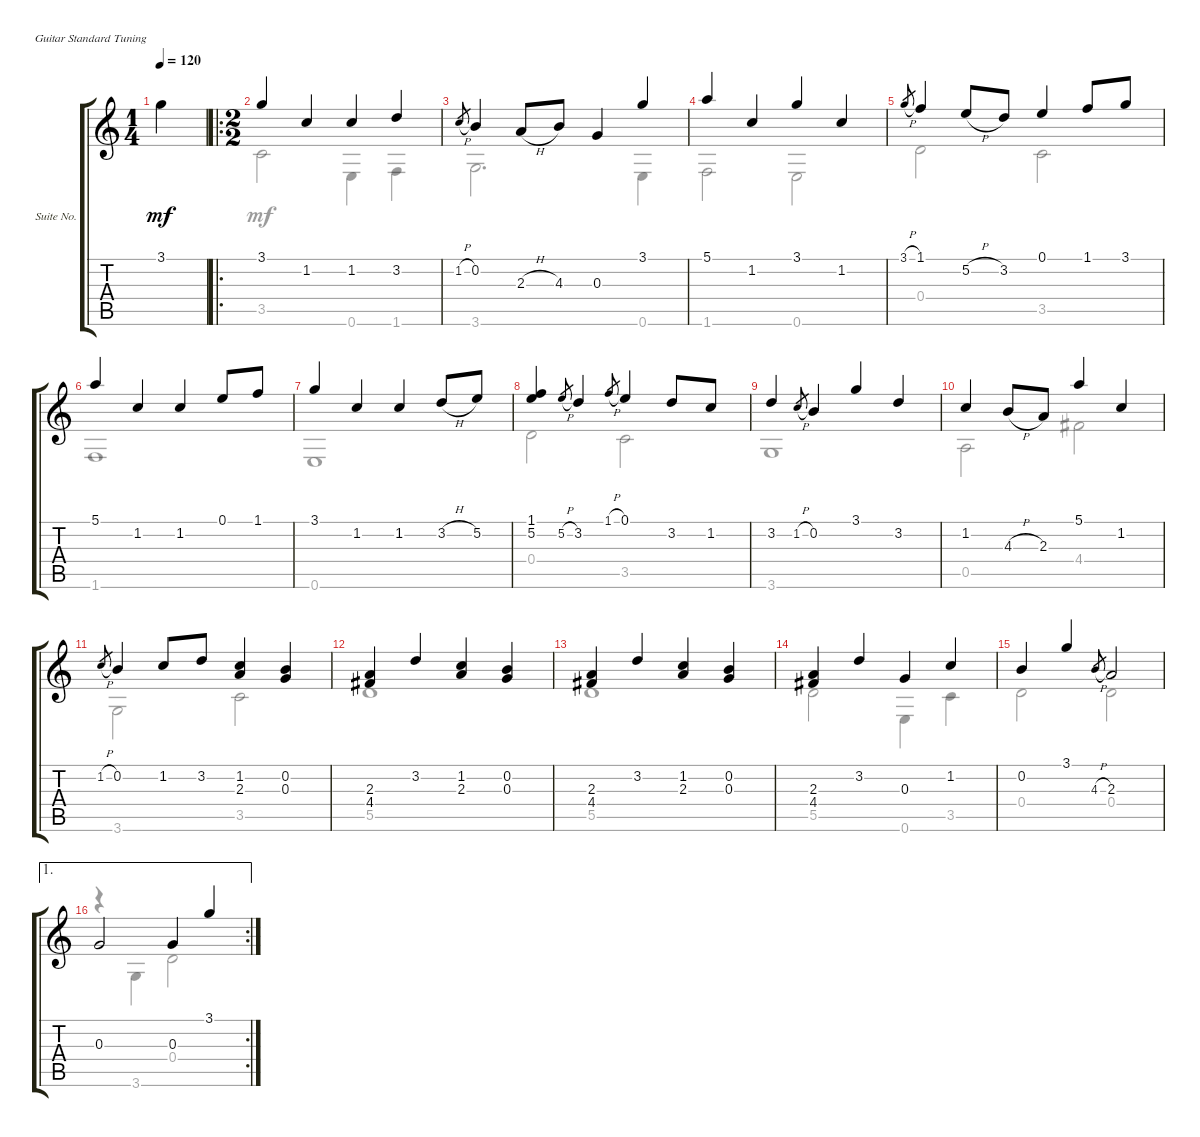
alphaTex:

\bracketExtendMode groupsimilarinstruments
\firstSystemTrackNameOrientation horizontal
\otherSystemsTrackNameOrientation horizontal
\track ("Suite No. 9 In C (D9) - 4. Bourree" "Suite No. ") {instrument acousticguitarnylon}
\staff {score tabs}
\tuning (E4 B3 G3 D3 A2 E2)
\voice
\ts (1 4)
\tempo 120
\clef g2
\ks c
3.1.4{dy mf instrument acousticguitarnylon} |
\ro
\ts (2 2)
3.1.4 1.2.4 1.2.4 3.2.4 |
1.2{h}.8{gr} 0.2.4 2.3{h}.8 4.3.8 0.3.4 3.1.4 |
5.1.4 1.2.4 3.1.4 1.2.4 |
3.1{h}.8{gr} 1.1.4 5.2{h}.8 3.2.8 0.1.4 1.1.8 3.1.8 |
5.1.4 1.2.4 1.2.4 0.1.8 1.1.8 |
3.1.4 1.2.4 1.2.4 3.2{h}.8 5.2.8 |
(1.1 5.2).4 5.2{h}.8{gr} 3.2.4 1.1{h}.8{gr} 0.1.4 3.2.8 1.2.8 |
3.2.4 1.2{h}.8{gr} 0.2.4 3.1.4 3.2.4 |
1.2.4 4.3{h}.8 2.3.8 5.1.4 1.2.4 |
1.2{h}.8{gr} 0.2.4 1.2.8 3.2.8 (1.2 2.3).4 (0.2 0.3).4 |
(2.3 4.4).4 3.2.4 (1.2 2.3).4 (0.2 0.3).4 |
(2.3 4.4).4 3.2.4 (1.2 2.3).4 (0.2 0.3).4 |
(2.3 4.4).4 3.2.4 0.3.4 1.2.4 |
0.2.4 3.1.4 4.3{h}.8{gr} 2.3.2 |
\ae 1
\rc 2
0.3.2 0.3.4 3.1.4
\voice
\clef g2
\ottava regular
\simile none
\ks c
|
3.5.2 0.6.4 1.6.4 |
3.6.2{d} 0.6.4 |
1.6.2 0.6.2 |
0.4.2 3.5.2 |
1.6.1 |
0.6.1 |
0.4.2 3.5.2 |
3.6.1 |
0.5.2 4.4.2 |
3.6.2 3.5.2 |
5.5.1 |
5.5.1 |
5.5.2 0.6.4 3.5.4 |
0.4.2 0.4.2 |
r.4 3.6.4 0.4.2
